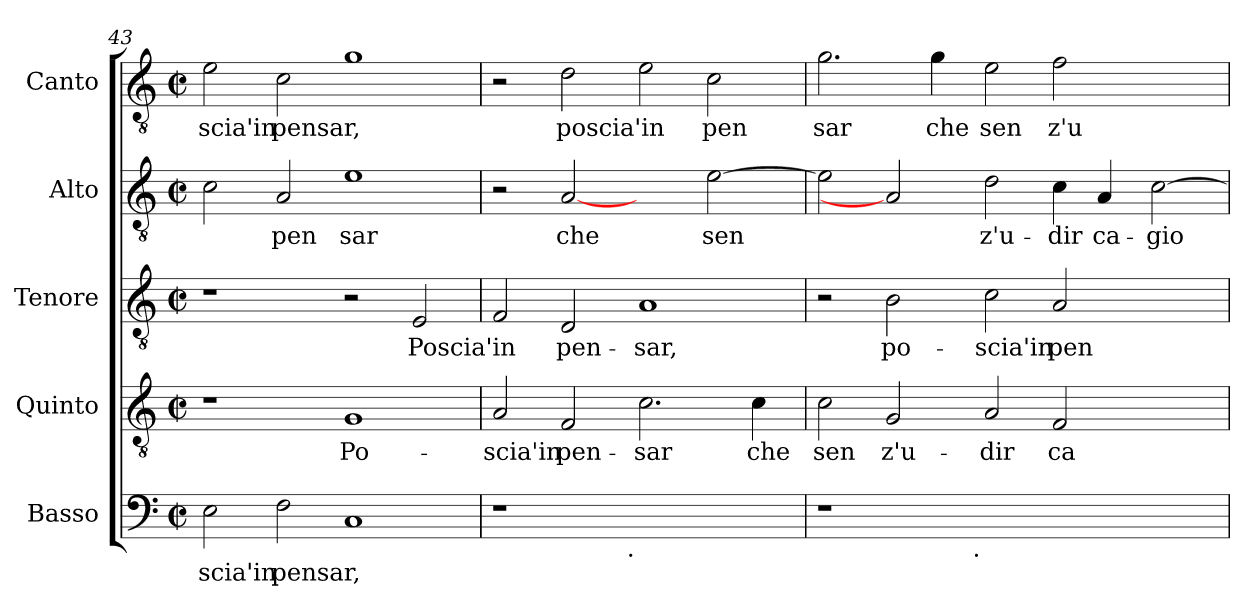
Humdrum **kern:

**kern	**text	**kern	**text	**kern	**text	**kern	**text	**kern	**text
*part5	*part5	*part4	*part4	*part3	*part3	*part2	*part2	*part1	*part1
*staff5	*staff5	*staff4	*staff4	*staff3	*staff3	*staff2	*staff2	*staff1	*staff1
*I"Basso	*	*I"Quinto	*	*I"Tenore	*	*I"Alto	*	*I"Canto	*
*clefF4	*	*clefGv2	*	*clefGv2	*	*clefGv2	*	*clefGv2	*
*k[]	*	*k[]	*	*k[]	*	*k[]	*	*k[]	*
*C:	*	*C:	*	*C:	*	*C:	*	*C:	*
*M2/2	*	*M2/2	*	*M2/2	*	*M2/2	*	*M2/2	*
*met(c|)	*	*met(c|)	*	*met(c|)	*	*met(c|)	*	*met(c|)	*
=43	=43	=43	=43	=43	=43	=43	=43	=43	=43
!	!LO:LY:b:cj	!	!	!	!	!	!LO:LY:b:cj	!	!LO:LY:b:cj
2E\	scia'in	1r	.	1r	.	2c\	.	2e\	scia'in
!	!LO:LY:b:cj	!	!	!	!	!	!LO:LY:b:cj	!	!LO:LY:b:cj
2F\	pensar,	.	.	.	.	2A/	pen	2c\	pensar,
!	!LO:LY:b:cj	!	!LO:LY:b:cj	!	!	!	!LO:LY:b:cj	!	!LO:LY:b:cj
1C	.	1G	Po-	2r	.	1e	sar	1g	.
!	!	!	!	!	!LO:LY:b:cj	!	!	!	!
.	.	.	.	2E/	Poscia'in	.	.	.	.
=44	=44	=44	=44	=44	=44	=44	=44	=44	=44
!	!	!	!LO:LY:b:cj	!	!LO:LY:b:cj	!	!	!	!
*^	*	*	*	*	*	*	*	*	*
1r	2ryy	.	2A/	-scia'in	2F/	.	2r	.	2r	.
!	!	!	!	!LO:LY:b:cj	!	!LO:LY:b:cj	!	!LO:LY:b:cj	!	!LO:LY:b:cj
.	4...ryy	.	2F/	pen-	2D/	pen-	[2A	che	2d\	poscia'in
!	!LO:TX:b:t=.	!	!	!	!	!	!	!	!	!
.	1ryy	.	.	.	.	.	.	.	.	.
!	!	!	!	!LO:LY:b:cj	!	!LO:LY:b:cj	!	!	!	!LO:LY:b:cj
1ryy	.	.	2.c\	-sar	1A	-sar,	2ryy	.	2e\	.
!	!	!	!	!	!	!	!	!LO:LY:b:cj	!	!LO:LY:b:cj
.	.	.	.	.	.	.	[>2e\	sen-	2c\	pen
!	!	!	!	!LO:LY:b:cj	!	!	!	!	!	!
.	.	.	4c\	che	.	.	.	.	.	.
.	32ryy	.	.	.	.	.	.	.	.	.
=45	=45	=45	=45	=45	=45	=45	=45	=45	=45	=45
!	!	!	!	!LO:LY:b:cj	!	!	!	!LO:LY:b:cj	!	!LO:LY:b:cj
1r	2ryy	.	2c\	sen	2r	.	2e\]	--	2.g\	sar
!	!	!	!	!LO:LY:b:cj	!	!LO:LY:b:cj	!	!	!	!
.	4...ryy	.	2G/	z'u-	2B\	po-	2A]	.	.	.
!	!	!	!	!	!	!	!	!	!	!LO:LY:b:cj
.	.	.	.	.	.	.	.	.	4g\	che
!	!LO:TX:b:t=.	!	!	!	!	!	!	!	!	!
.	1ryy	.	.	.	.	.	.	.	.	.
!	!	!	!	!LO:LY:b:cj	!	!LO:LY:b:cj	!	!LO:LY:b:cj	!	!LO:LY:b:cj
1.ryy	.	.	2A/	-dir	2c\	-scia'in	2d\	-z'u-	2e\	sen
!	!	!	!	!LO:LY:b:cj	!	!LO:LY:b:cj	!	!LO:LY:b:cj	!	!LO:LY:b:cj
.	.	.	2F/	ca-	2A/	pen-	4c\	-dir	2f\	z'u
!	!	!	!	!	!	!	!	!LO:LY:b:cj	!	!
.	.	.	.	.	.	.	4A/	ca-	.	.
.	2ryy	.	.	.	.	.	.	.	.	.
!	!	!	!	!	!	!	!	!LO:LY:b:cj	!	!
.	.	.	2ryy	.	2ryy	.	[>2c\	-gio-	2ryy	.
.	32ryy	.	.	.	.	.	.	.	.	.
*v	*v	*	*	*	*	*	*	*	*	*
=	=	=	=	=	=	=	=	=	=
*-	*-	*-	*-	*-	*-	*-	*-	*-	*-
